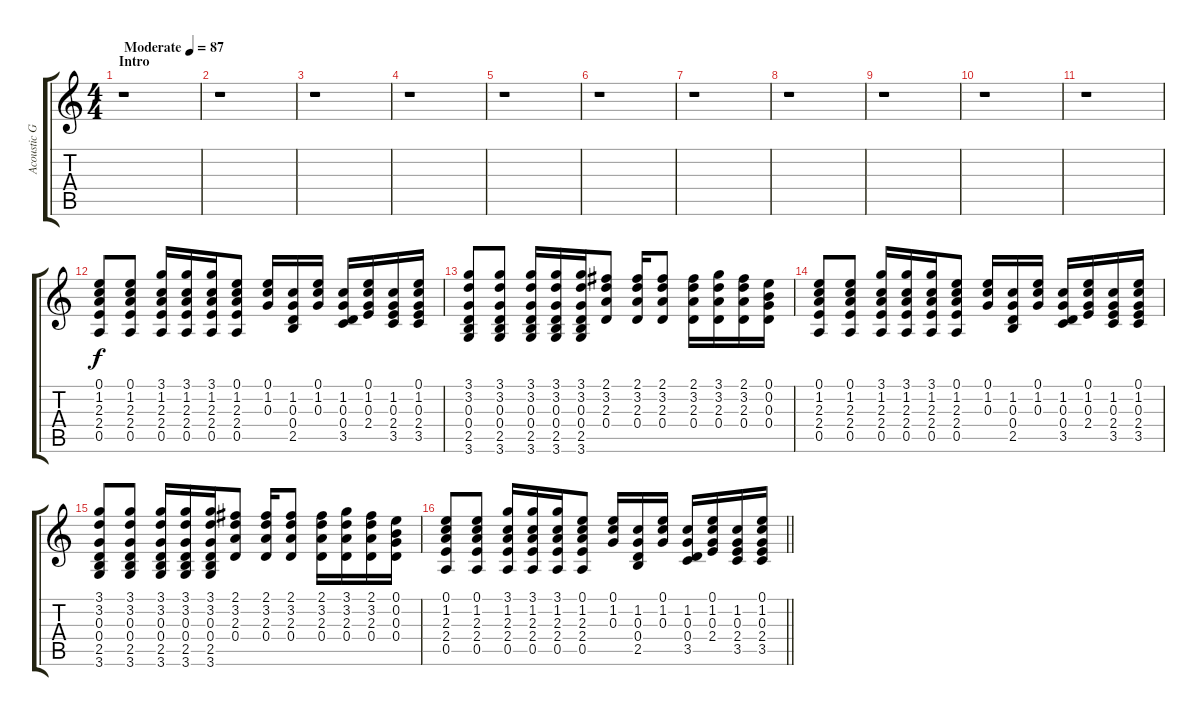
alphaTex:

\track ("Acoustic Guitar" "Acoustic G") {instrument acousticguitarsteel}
\staff {score tabs}
\tuning (E4 B3 G3 D3 A2 E2) {hide}
\ts (4 4)
\section ("" "Intro")
\tempo (87 "Moderate")
\clef g2
\ks c
r.1{dy f instrument acousticguitarsteel} |
r.1 |
r.1 |
r.1 |
r.1 |
r.1 |
r.1 |
r.1 |
r.1 |
r.1 |
r.1{volume 0} |
(0.1 1.2 2.3 2.4 0.5).8{volume 11} (0.1 1.2 2.3 2.4 0.5).8 (3.1 1.2 2.3 2.4 0.5).16 (3.1 1.2 2.3 2.4 0.5).16 (3.1 1.2 2.3 2.4 0.5).16 (0.1 1.2 2.3 2.4 0.5).8 (0.1 1.2 0.3).16 (1.2 0.3 0.4 2.5).16 (0.1 1.2 0.3).16 (1.2 0.3 0.4 3.5).16 (0.1 1.2 0.3 2.4).16 (1.2 0.3 2.4 3.5).16 (0.1 1.2 0.3 2.4 3.5).16 |
(3.1 3.2 0.3 0.4 2.5 3.6).8 (3.1 3.2 0.3 0.4 2.5 3.6).8 (3.1 3.2 0.3 0.4 2.5 3.6).16 (3.1 3.2 0.3 0.4 2.5 3.6).16 (3.1 3.2 0.3 0.4 2.5 3.6).16 (2.1 3.2 2.3 0.4).8 (2.1 3.2 2.3 0.4).16 (2.1 3.2 2.3 0.4).8 (2.1 3.2 2.3 0.4).16 (3.1 3.2 2.3 0.4).16 (2.1 3.2 2.3 0.4).16 (0.1 0.2 0.3 0.4).16 |
(0.1 1.2 2.3 2.4 0.5).8 (0.1 1.2 2.3 2.4 0.5).8 (3.1 1.2 2.3 2.4 0.5).16 (3.1 1.2 2.3 2.4 0.5).16 (3.1 1.2 2.3 2.4 0.5).16 (0.1 1.2 2.3 2.4 0.5).8 (0.1 1.2 0.3).16 (1.2 0.3 0.4 2.5).16 (0.1 1.2 0.3).16 (1.2 0.3 0.4 3.5).16 (0.1 1.2 0.3 2.4).16 (1.2 0.3 2.4 3.5).16 (0.1 1.2 0.3 2.4 3.5).16 |
(3.1 3.2 0.3 0.4 2.5 3.6).8 (3.1 3.2 0.3 0.4 2.5 3.6).8 (3.1 3.2 0.3 0.4 2.5 3.6).16 (3.1 3.2 0.3 0.4 2.5 3.6).16 (3.1 3.2 0.3 0.4 2.5 3.6).16 (2.1 3.2 2.3 0.4).8 (2.1 3.2 2.3 0.4).16 (2.1 3.2 2.3 0.4).8 (2.1 3.2 2.3 0.4).16 (3.1 3.2 2.3 0.4).16 (2.1 3.2 2.3 0.4).16 (0.1 0.2 0.3 0.4).16 |
\barLineRight lightlight
(0.1 1.2 2.3 2.4 0.5).8 (0.1 1.2 2.3 2.4 0.5).8 (3.1 1.2 2.3 2.4 0.5).16 (3.1 1.2 2.3 2.4 0.5).16 (3.1 1.2 2.3 2.4 0.5).16 (0.1 1.2 2.3 2.4 0.5).8 (0.1 1.2 0.3).16 (1.2 0.3 0.4 2.5).16 (0.1 1.2 0.3).16 (1.2 0.3 0.4 3.5).16 (0.1 1.2 0.3 2.4).16 (1.2 0.3 2.4 3.5).16 (0.1 1.2 0.3 2.4 3.5).16
